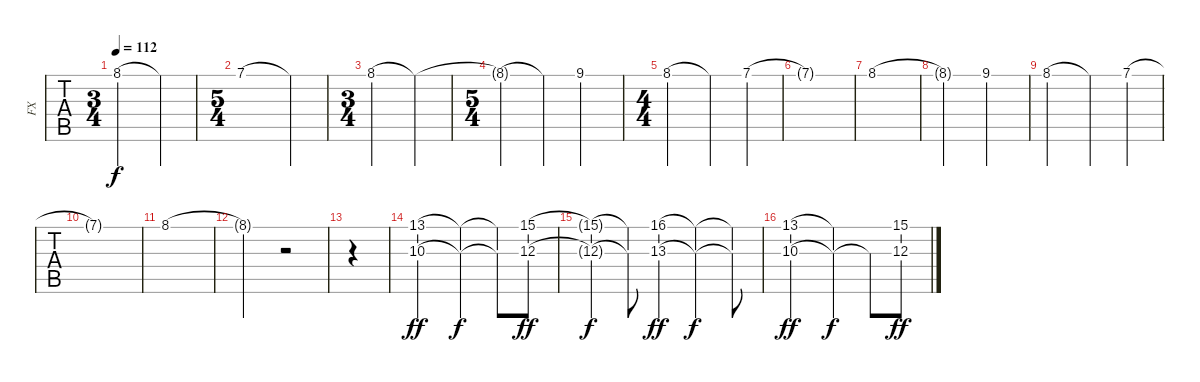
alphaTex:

\track ("FX" "FX") {instrument stringensemble1}
\staff {tabs}
\tuning (Db4 Ab3 E3 B2 Gb2 B1) {hide}
\ts (3 4)
\tempo 112
\clef g2
\ks c
8.1.2{dy f} 8.1{t}.4 |
\ts (5 4)
7.1.1 7.1{t}.4 |
\ts (3 4)
8.1.2 8.1{t}.4 |
\ts (5 4)
8.1{t}.2 8.1{t}.4 9.1.2 |
\ts (4 4)
8.1.2 8.1{t}.4 7.1.4 |
7.1{t}.1 |
8.1.1 |
8.1{t}.2 9.1.2 |
8.1.2 8.1{t}.4 7.1.4 |
7.1{t}.1 |
8.1.1 |
8.1{t}.2 r.2 |
|
(13.1 10.3).2{dy ff} (13.1{t} 10.3{t}).4{dy f} (13.1{t} 10.3{t}).8 (15.1 12.3).8{dy ff} |
(15.1{t} 12.3{t}).4{dy f} (15.1{t} 12.3{t}).8 (16.1 13.3).4{dy ff} (16.1{t} 13.3{t}).4{dy f} (16.1{t} 13.3{t}).8 |
(13.1 10.3).2{dy ff} (13.1{t} 10.3{t}).4{dy f} 10.3{t}.8 (15.1 12.3).8{dy ff}
